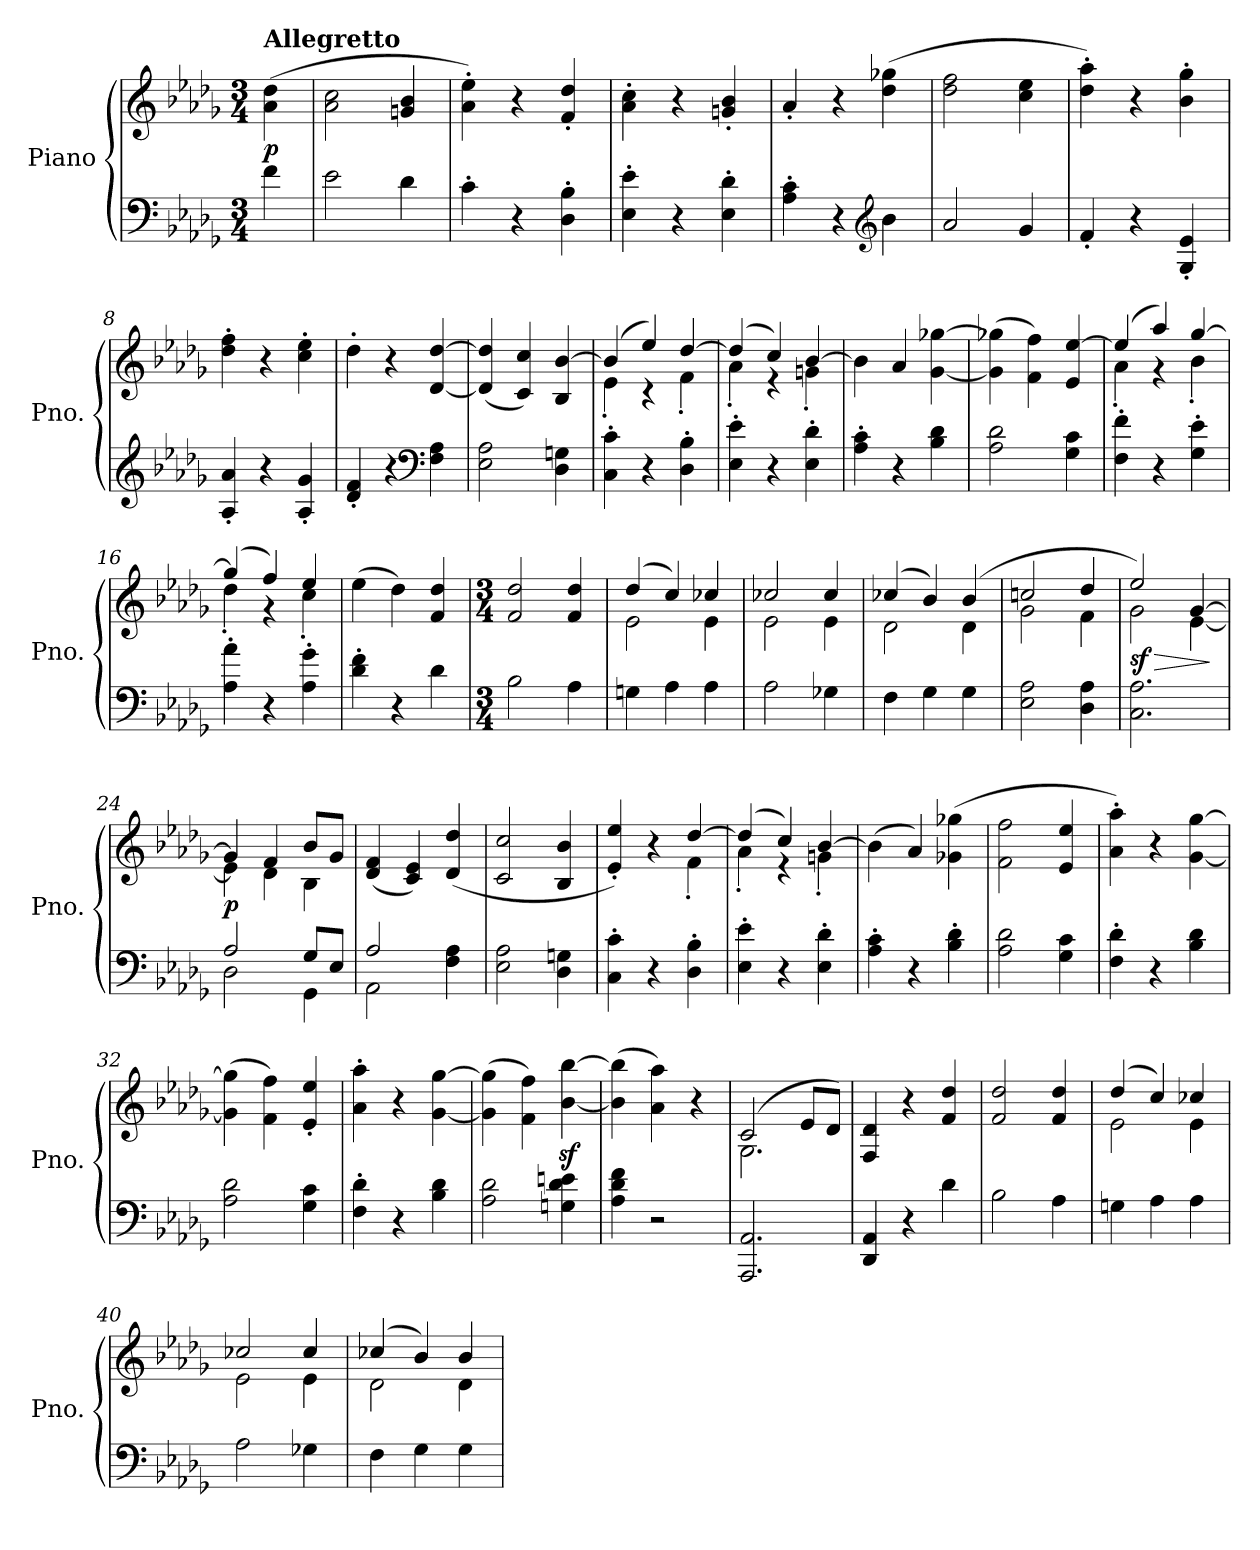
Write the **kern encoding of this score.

**kern	**kern	**dynam
*part1	*part1	*part1
*staff2	*staff1	*staff1/2
*I"Piano	*	*
*I'Pno.	*	*
*clefF4	*clefG2	*
*k[b-e-a-d-g-]	*k[b-e-a-d-g-]	*
*M3/4	*M3/4	*
=1	=1	=1
!	!LO:TX:a:B:t=Allegretto	!
!	!	!LO:DY:b
4f\	(4a-\ 4dd-\	p
=2	=2	=2
2e-\	2a-\ 2cc\	.
4d-\	4gn/ 4b-/	.
=3	=3	=3
4c'\	4a-\' 4ee-\')	.
4r	4r	.
4D-\' 4B-\'	4f/' 4dd-/'	.
=4	=4	=4
4E-\' 4e-\'	4a-\' 4cc\'	.
4r	4r	.
4E-\' 4d-\'	4gn/' 4b-/'	.
=5	=5	=5
4A-\' 4c\'	4a-'/	.
4r	4r	.
*clefG2	*	*
4b-\	(4dd-\ 4gg-X\	.
=6	=6	=6
2a-/	2dd-\ 2ff\	.
4g-/	4cc\ 4ee-\	.
=7	=7	=7
4f'/	4dd-\' 4aa-\')	.
4r	4r	.
4G-/' 4e-/'	4b-\' 4gg-\'	.
=8	=8	=8
4A-/' 4a-/'	4dd-\' 4ff\'	.
4r	4r	.
4A-/' 4g-/'	4cc\' 4ee-\'	.
=9	=9	=9
4d-/' 4f/'	4dd-'\	.
4r	4r	.
*clefF4	*	*
4F\ 4A-\	[4d-/ [4dd-/	.
=10	=10	=10
2E-\ 2A-\	(4d-/] 4dd-/]	.
.	4c/ 4cc/)	.
4D-\ 4Gn\	4B-/ [4b-/	.
=11	=11	=11
*	*^	*
4C\' 4c\'	(4b-/]	4e-'\	.
4r	4ee-/)	4r	.
4D-\' 4B-\'	[4dd-/	4f'\	.
=12	=12	=12	=12
4E-\' 4e-\'	(4dd-/]	4a-'\	.
4r	4cc/)	4r	.
4E-\' 4d-\'	[4b-/	4gn'\	.
*	*v	*v	*
=13	=13	=13
4A-\' 4c\'	4b-\]	.
4r	4a-/	.
4B-\ 4d-\	[4g-\ [4gg-X\	.
=14	=14	=14
2A-\ 2d-\	(4g-\] 4gg-X\]	.
.	4f\ 4ff\)	.
4G-\ 4c\	4e-/ [4ee-/	.
=15	=15	=15
*	*^	*
4F\' 4f\'	(4ee-/]	4a-'\	.
4r	4aa-/)	4r	.
4G-\' 4e-\'	[4gg-/	4b-'\	.
=16	=16	=16	=16
4A-\' 4a-\'	(4gg-/]	4dd-'\	.
4r	4ff/)	4r	.
4A-\' 4g-\'	4ee-/	4cc'\	.
*	*v	*v	*
=17	=17	=17
4d-\' 4f\'	(4ee-\	.
4r	4dd-\)	.
4d-\	4f/ 4dd-/	.
=18	=18	=18
*M3/4	*M3/4	*
2B-\	2f/ 2dd-/	.
4A-\	4f/ 4dd-/	.
=19	=19	=19
*	*^	*
4Gn\	(4dd-/	2e-\	.
4A-\	4cc/)	.	.
4A-\	4cc-X/	4e-\	.
=20	=20	=20	=20
2A-\	2cc-X/	2e-\	.
4G-X\	4cc-/	4e-\	.
=21	=21	=21	=21
4F\	(4cc-X/	2d-\	.
4G-\	4b-/)	.	.
4G-\	(4b-/	4d-\	.
=22	=22	=22	=22
2E-\ 2A-\	2ccn/	2g-\	.
4D-\ 4A-\	4dd-/	4f\	.
=23	=23	=23	=23
!	!	!	!LO:HP:b
!	!	!	!LO:DY:n=1:b
2.C\ 2.A-\	2ee-/)	2g-\	> sf
.	[4g-/	[4e-\	.
*	*v	*v	*
.	.	]
=24	=24	=24
*^	*^	*
!	!	!	!	!LO:DY:b
2A-/	2D-\	4g-/]	4e-\]	p
.	.	4f/	4d-\	.
8G-/L	4GG-\	8b-/L	4B-\	.
8E-/J	.	8g-/J	.	.
*	*	*v	*v	*
=25	=25	=25	=25
2A-/	2AA-\	(4d-/ 4f/	.
.	.	4c/ 4e-/)	.
4F\ 4A-\	4ryy	(4d-/ 4dd-/	.
*v	*v	*	*
=26	=26	=26
2E-\ 2A-\	2c/ 2cc/	.
4D-\ 4Gn\	4B-/ 4b-/	.
=27	=27	=27
*	*^	*
4C\' 4c\'	4e-/' 4ee-/')	2ryy	.
4r	4r	.	.
4D-\' 4B-\'	[4dd-/	4f'\	.
=28	=28	=28	=28
4E-\' 4e-\'	(4dd-/]	4a-'\	.
4r	4cc/)	4r	.
4E-\' 4d-\'	[4b-/	4gn'\	.
*	*v	*v	*
=29	=29	=29
4A-\' 4c\'	(4b-\]	.
4r	4a-/)	.
4B-\' 4d-\'	(4g-X\ 4gg-X\	.
=30	=30	=30
2A-\ 2d-\	2f\ 2ff\	.
4G-\ 4c\	4e-/ 4ee-/	.
=31	=31	=31
4F\' 4d-\'	4a-\' 4aa-\')	.
4r	4r	.
4B-\ 4d-\	[4g-\ [4gg-\	.
=32	=32	=32
2A-\ 2d-\	(4g-\] 4gg-\]	.
.	4f\ 4ff\)	.
4G-\ 4c\	4e-/' 4ee-/'	.
=33	=33	=33
4F\' 4d-\'	4a-\' 4aa-\'	.
4r	4r	.
4B-\ 4d-\	[4g-\ [4gg-\	.
=34	=34	=34
2A-\ 2d-\	(4g-\] 4gg-\]	.
.	4f\ 4ff\)	.
4Gn\ 4d-\ 4en\	[4b-\z< [4bb-\z<	.
=35	=35	=35
4A-\ 4d-\ 4f\	(4b-\] 4bb-\]	.
2r	4a-\ 4aa-\)	.
.	4r	.
=36	=36	=36
*	*^	*
2.AAA-/ 2.AA-/	(2c/	2.G-\	.
.	8e-/L	.	.
.	8d-/J)	.	.
*	*v	*v	*
=37	=37	=37
4DD-/ 4AA-/	4F/ 4d-/	.
4r	4r	.
4d-\	4f/ 4dd-/	.
=38	=38	=38
2B-\	2f/ 2dd-/	.
4A-\	4f/ 4dd-/	.
=39	=39	=39
*	*^	*
4Gn\	(4dd-/	2e-\	.
4A-\	4cc/)	.	.
4A-\	4cc-X/	4e-\	.
=40	=40	=40	=40
2A-\	2cc-X/	2e-\	.
4G-X\	4cc-/	4e-\	.
=41	=41	=41	=41
4F\	(4cc-X/	2d-\	.
4G-\	4b-/)	.	.
4G-\	4b-/	4d-\	.
*	*v	*v	*
=	=	=
*-	*-	*-
